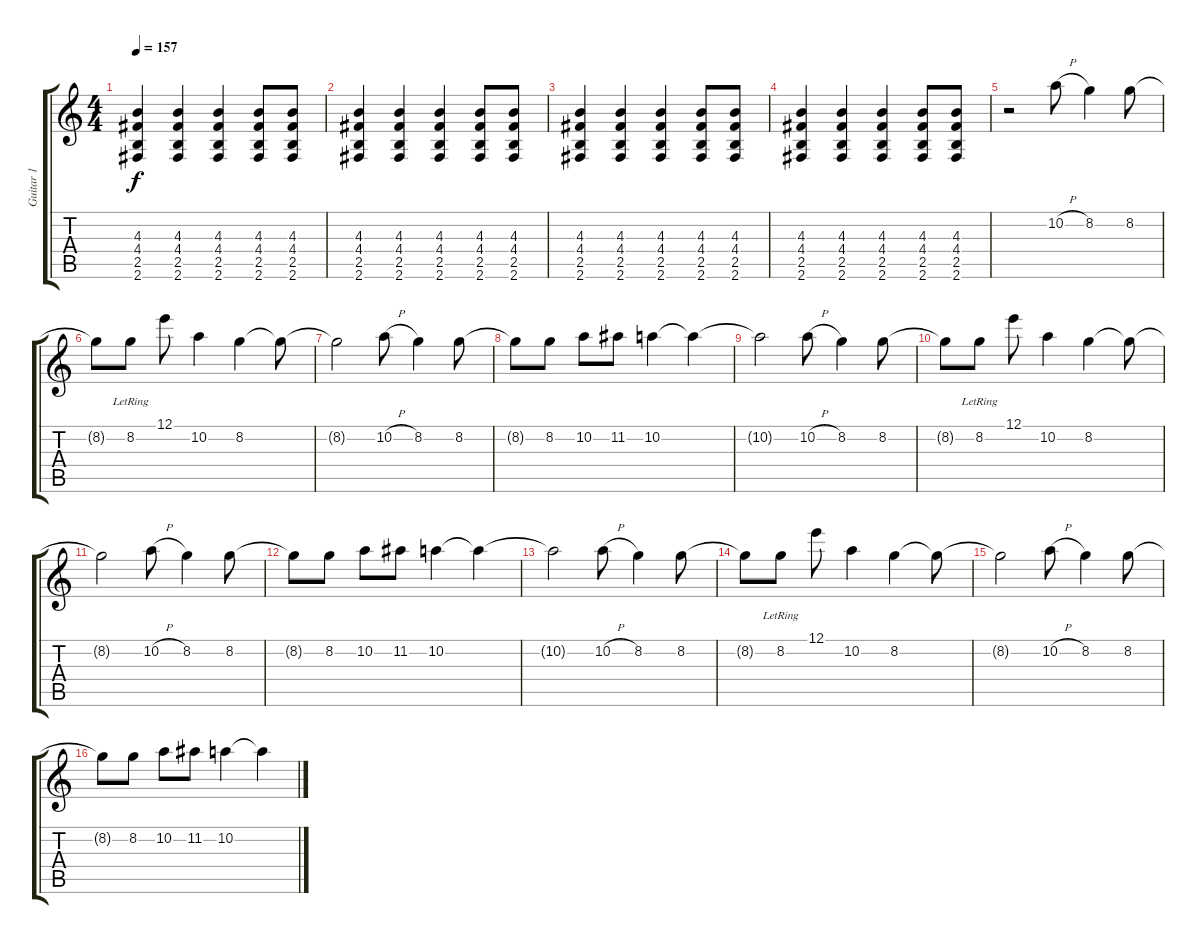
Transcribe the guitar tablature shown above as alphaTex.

\track ("Guitar 1" "Guitar 1") {instrument electricguitarclean}
\staff {score tabs}
\tuning (E4 B3 G3 D3 A2 E2) {hide}
\ts (4 4)
\tempo 157
\clef g2
\ks c
(4.3 4.4 2.5 2.6).4{dy f volume 12 instrument distortionguitar} (4.3 4.4 2.5 2.6).4 (4.3 4.4 2.5 2.6).4 (4.3 4.4 2.5 2.6).8 (4.3 4.4 2.5 2.6).8 |
(4.3 4.4 2.5 2.6).4 (4.3 4.4 2.5 2.6).4 (4.3 4.4 2.5 2.6).4 (4.3 4.4 2.5 2.6).8 (4.3 4.4 2.5 2.6).8 |
(4.3 4.4 2.5 2.6).4 (4.3 4.4 2.5 2.6).4 (4.3 4.4 2.5 2.6).4 (4.3 4.4 2.5 2.6).8 (4.3 4.4 2.5 2.6).8 |
(4.3 4.4 2.5 2.6).4 (4.3 4.4 2.5 2.6).4 (4.3 4.4 2.5 2.6).4 (4.3 4.4 2.5 2.6).8 (4.3 4.4 2.5 2.6).8 |
r.2{volume 16 instrument electricguitarclean} 10.2{h}.8 8.2.4 8.2.8 |
8.2{t}.8 8.2{lr}.8 12.1.8 10.2.4 8.2.4 8.2{t}.8 |
8.2{t}.2 10.2{h}.8 8.2.4 8.2.8 |
8.2{t}.8 8.2.8 10.2.8 11.2.8 10.2.4 10.2{t}.4 |
10.2{t}.2{volume 16 instrument electricguitarclean} 10.2{h}.8 8.2.4 8.2.8 |
8.2{t}.8 8.2{lr}.8 12.1.8 10.2.4 8.2.4 8.2{t}.8 |
8.2{t}.2 10.2{h}.8 8.2.4 8.2.8 |
8.2{t}.8 8.2.8 10.2.8 11.2.8 10.2.4 10.2{t}.4 |
10.2{t}.2{volume 16 instrument electricguitarclean} 10.2{h}.8 8.2.4 8.2.8 |
8.2{t}.8 8.2{lr}.8 12.1.8 10.2.4 8.2.4 8.2{t}.8 |
8.2{t}.2 10.2{h}.8 8.2.4 8.2.8 |
8.2{t}.8 8.2.8 10.2.8 11.2.8 10.2.4 10.2{t}.4
